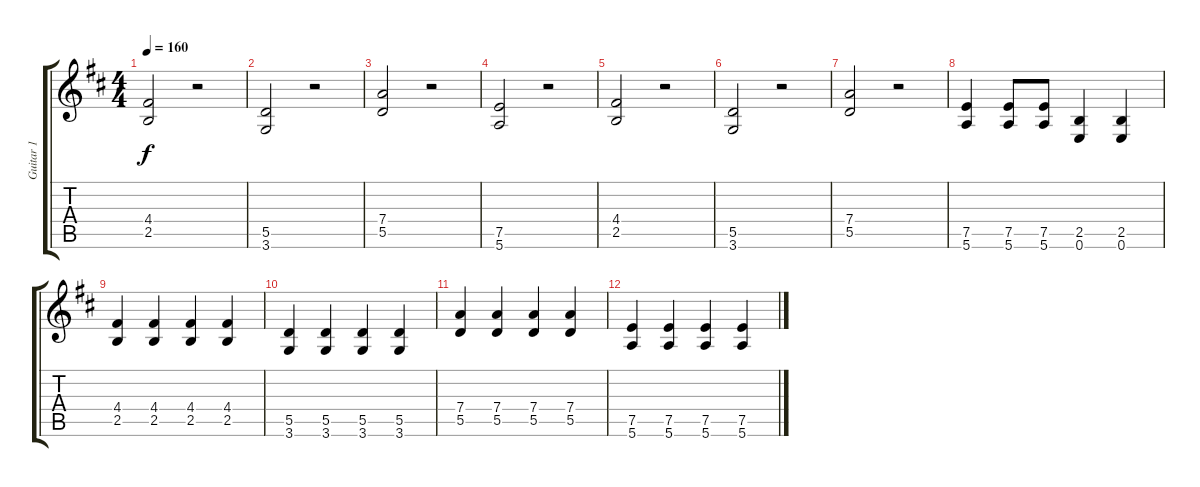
\track ("Guitar 1" "Guitar 1") {instrument distortionguitar}
\staff {score tabs}
\tuning (E4 B3 G3 D3 A2 E2) {hide}
\ts (4 4)
\tempo 160
\clef g2
\ks d
(4.4 2.5).2{dy f} r.2 |
(5.5 3.6).2 r.2 |
(7.4 5.5).2 r.2 |
(7.5 5.6).2 r.2 |
(4.4 2.5).2 r.2 |
(5.5 3.6).2 r.2 |
(7.4 5.5).2 r.2 |
(7.5 5.6).4 (7.5 5.6).8 (7.5 5.6).8 (2.5 0.6).4 (2.5 0.6).4 |
(4.4 2.5).4 (4.4 2.5).4 (4.4 2.5).4 (4.4 2.5).4 |
(5.5 3.6).4 (5.5 3.6).4 (5.5 3.6).4 (5.5 3.6).4 |
(7.4 5.5).4 (7.4 5.5).4 (7.4 5.5).4 (7.4 5.5).4 |
(7.5 5.6).4 (7.5 5.6).4 (7.5 5.6).4 (7.5 5.6).4
